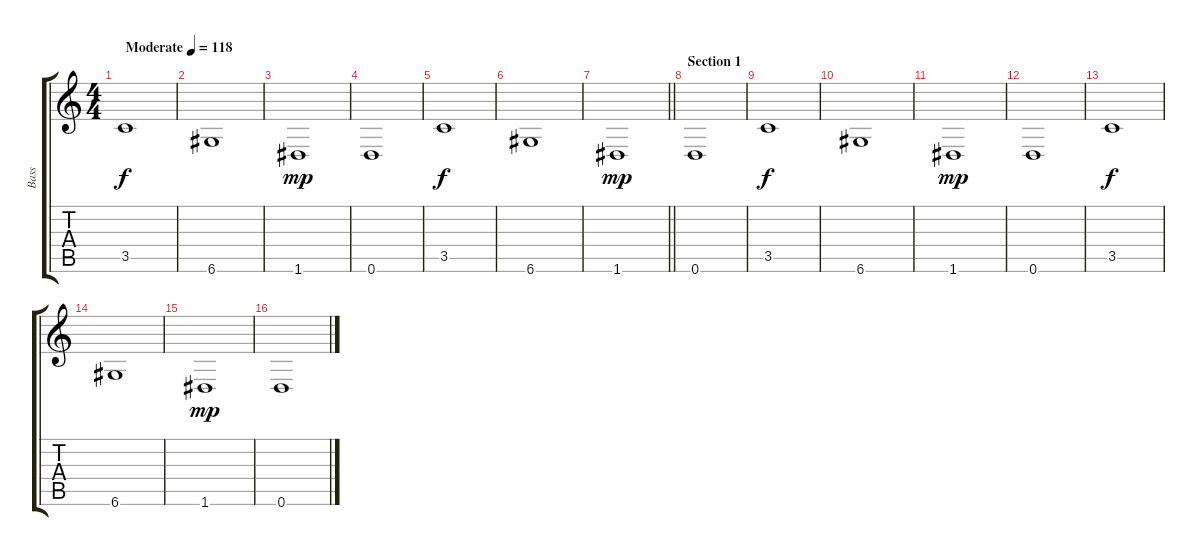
\track ("Bass" "Bass") {instrument acousticbass}
\staff {score tabs}
\tuning (E4 B3 G3 D3 A2 D2) {hide}
\ts (4 4)
\tempo (118 "Moderate")
\clef g2
\ks c
3.5.1{dy f instrument acousticbass} |
6.6.1 |
1.6.1{dy mp} |
0.6.1 |
3.5.1{dy f} |
6.6.1 |
\barLineRight lightlight
1.6.1{dy mp} |
\section ("" "Section 1")
0.6.1 |
3.5.1{dy f} |
6.6.1 |
1.6.1{dy mp} |
0.6.1 |
3.5.1{dy f} |
6.6.1 |
1.6.1{dy mp} |
0.6.1
